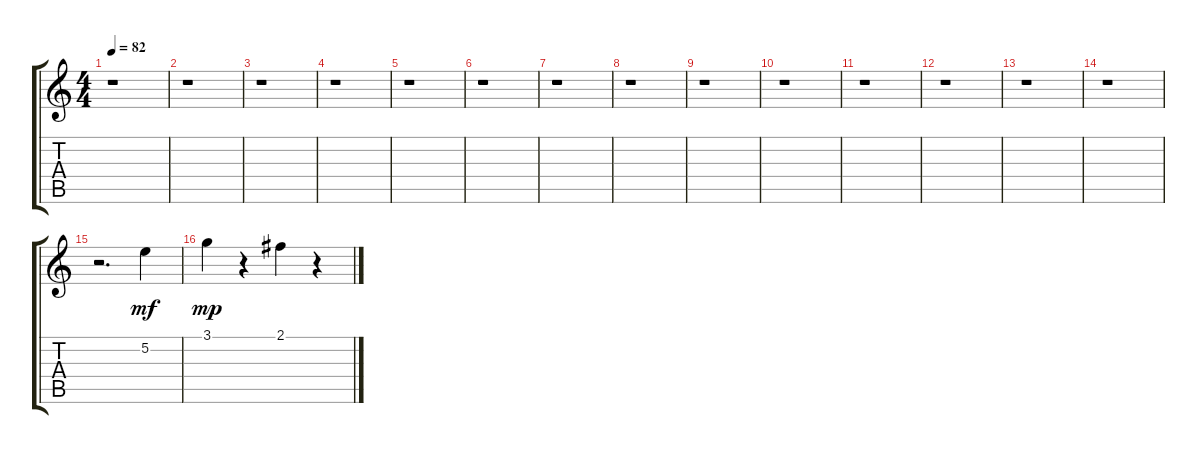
\track "" {instrument guitarharmonics}
\staff {score tabs}
\tuning (E4 B3 G3 D3 A2 E2) {hide}
\ts (4 4)
\tempo 82
\clef g2
\ks c
r.1{dy mf instrument guitarharmonics} |
r.1 |
r.1 |
r.1 |
r.1 |
r.1 |
r.1 |
r.1 |
r.1 |
r.1 |
r.1 |
r.1 |
r.1 |
r.1 |
r.2{d} 5.2.4 |
3.1.4{dy mp} r.4 2.1.4 r.4
